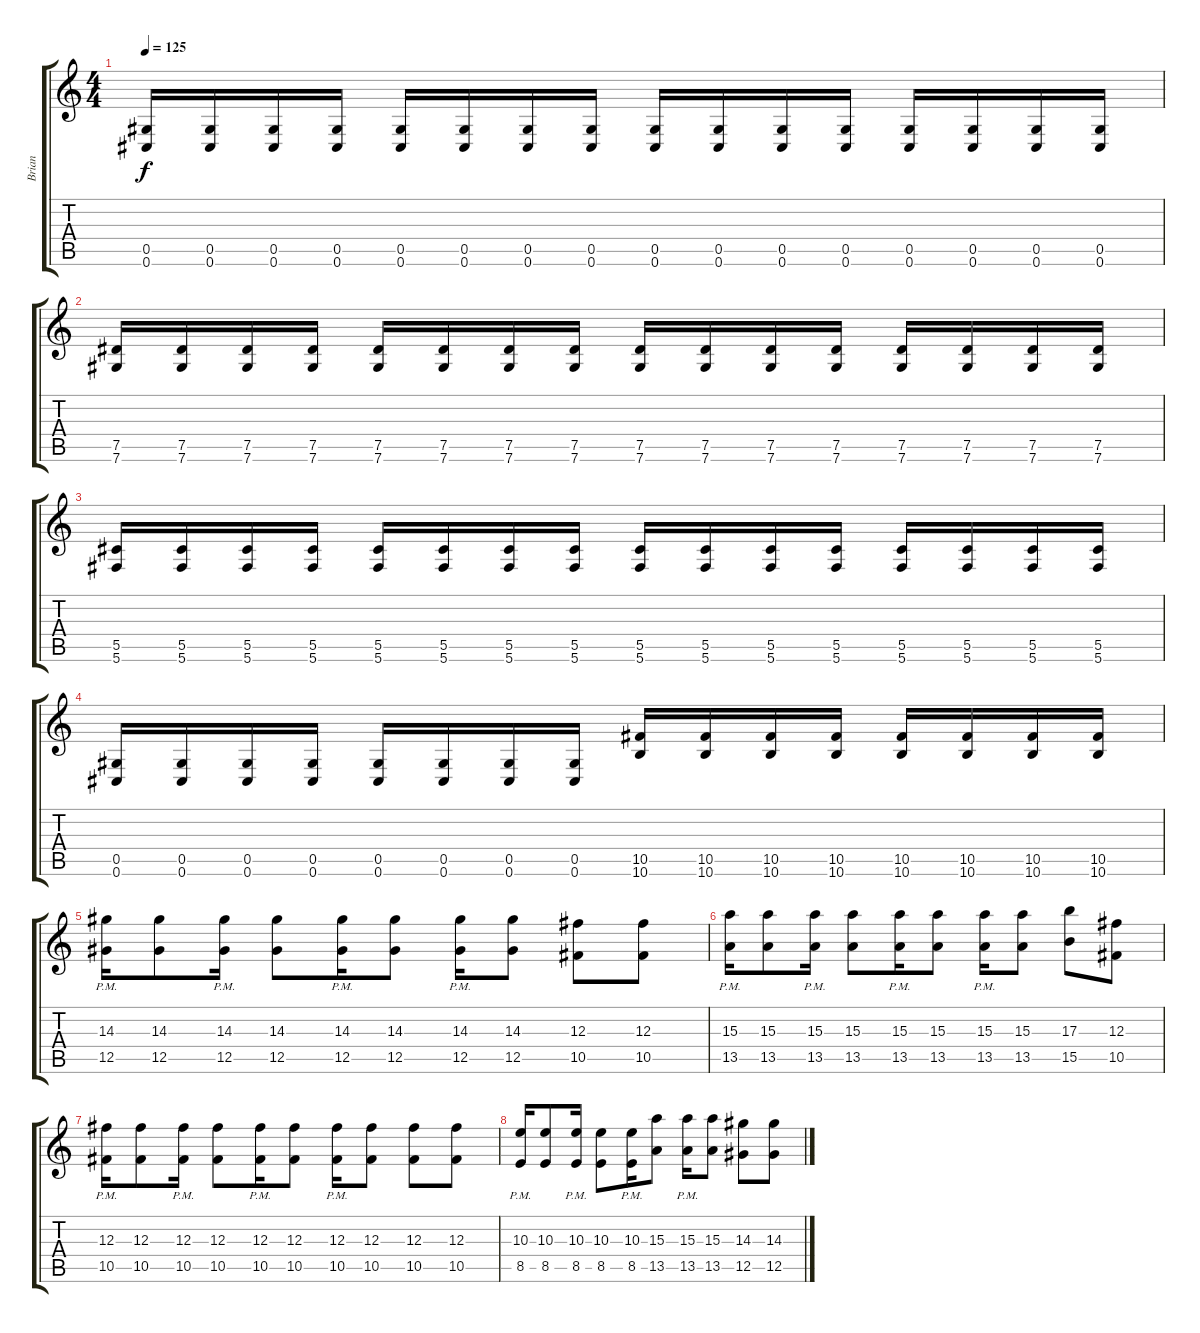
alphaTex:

\track ("Brian" "Brian") {instrument distortionguitar}
\staff {score tabs}
\tuning (Eb4 Bb3 Gb3 Db3 Ab2 Db2) {hide}
\ts (4 4)
\tempo 125
\clef g2
\ks c
(0.5 0.6).16{dy f} (0.5 0.6).16 (0.5 0.6).16 (0.5 0.6).16 (0.5 0.6).16 (0.5 0.6).16 (0.5 0.6).16 (0.5 0.6).16 (0.5 0.6).16 (0.5 0.6).16 (0.5 0.6).16 (0.5 0.6).16 (0.5 0.6).16 (0.5 0.6).16 (0.5 0.6).16 (0.5 0.6).16 |
(7.5 7.6).16 (7.5 7.6).16 (7.5 7.6).16 (7.5 7.6).16 (7.5 7.6).16 (7.5 7.6).16 (7.5 7.6).16 (7.5 7.6).16 (7.5 7.6).16 (7.5 7.6).16 (7.5 7.6).16 (7.5 7.6).16 (7.5 7.6).16 (7.5 7.6).16 (7.5 7.6).16 (7.5 7.6).16 |
(5.5 5.6).16 (5.5 5.6).16 (5.5 5.6).16 (5.5 5.6).16 (5.5 5.6).16 (5.5 5.6).16 (5.5 5.6).16 (5.5 5.6).16 (5.5 5.6).16 (5.5 5.6).16 (5.5 5.6).16 (5.5 5.6).16 (5.5 5.6).16 (5.5 5.6).16 (5.5 5.6).16 (5.5 5.6).16 |
(0.5 0.6).16 (0.5 0.6).16 (0.5 0.6).16 (0.5 0.6).16 (0.5 0.6).16 (0.5 0.6).16 (0.5 0.6).16 (0.5 0.6).16 (10.5 10.6).16 (10.5 10.6).16 (10.5 10.6).16 (10.5 10.6).16 (10.5 10.6).16 (10.5 10.6).16 (10.5 10.6).16 (10.5 10.6).16 |
(14.3{pm} 12.5{pm}).16 (14.3 12.5).8 (14.3{pm} 12.5{pm}).16 (14.3 12.5).8 (14.3{pm} 12.5{pm}).16 (14.3 12.5).8 (14.3{pm} 12.5{pm}).16 (14.3 12.5).8 (12.3 10.5).8 (12.3 10.5).8 |
(15.3{pm} 13.5{pm}).16 (15.3 13.5).8 (15.3{pm} 13.5{pm}).16 (15.3 13.5).8 (15.3{pm} 13.5{pm}).16 (15.3 13.5).8 (15.3{pm} 13.5{pm}).16 (15.3 13.5).8 (17.3 15.5).8 (12.3 10.5).8 |
(12.3{pm} 10.5{pm}).16 (12.3 10.5).8 (12.3{pm} 10.5{pm}).16 (12.3 10.5).8 (12.3{pm} 10.5{pm}).16 (12.3 10.5).8 (12.3{pm} 10.5{pm}).16 (12.3 10.5).8 (12.3 10.5).8 (12.3 10.5).8 |
(10.3{pm} 8.5{pm}).16 (10.3 8.5).8 (10.3{pm} 8.5{pm}).16 (10.3 8.5).8 (10.3{pm} 8.5{pm}).16 (15.3 13.5).8 (15.3{pm} 13.5{pm}).16 (15.3 13.5).8 (14.3 12.5).8 (14.3 12.5).8
